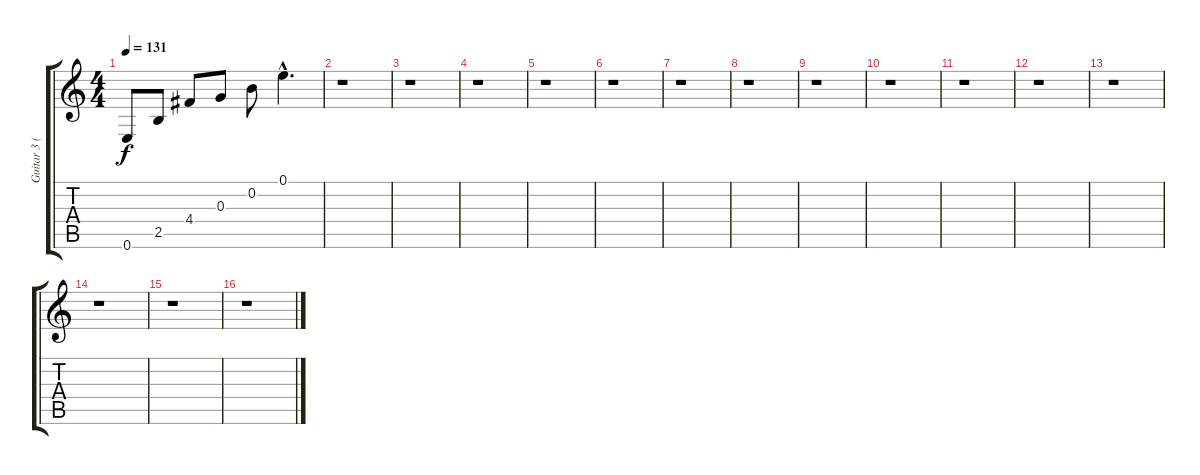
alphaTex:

\track ("Guitar 3 (clean)" "Guitar 3 (") {instrument electricguitarclean}
\staff {score tabs}
\tuning (E4 B3 G3 D3 A2 E2) {hide}
\ts (4 4)
\tempo 131
\clef g2
\ks c
0.6.8{dy f} 2.5.8 4.4.8 0.3.8 0.2.8 0.1{hac}.4{d} |
r.1 |
r.1 |
r.1 |
r.1 |
r.1 |
r.1 |
r.1 |
r.1 |
r.1 |
r.1 |
r.1 |
r.1 |
r.1 |
r.1 |
r.1
